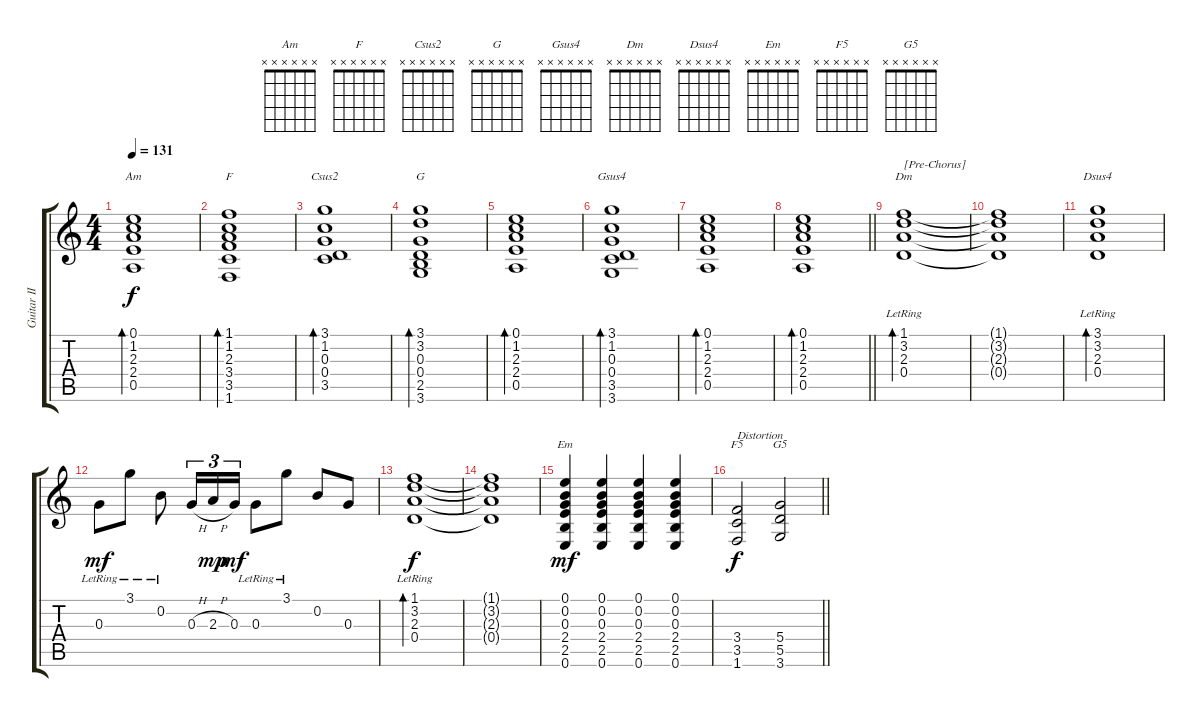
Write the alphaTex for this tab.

\track ("Guitar II" "Guitar II") {instrument acousticguitarsteel}
\staff {score tabs}
\tuning (E4 B3 G3 D3 A2 E2) {hide}
\chord ("Am" x x x x x x)
\chord ("F" x x x x x x)
\chord ("Csus2" x x x x x x)
\chord ("G" x x x x x x)
\chord ("Gsus4" x x x x x x)
\chord ("Dm" x x x x x x)
\chord ("Dsus4" x x x x x x)
\chord ("Em" x x x x x x)
\chord ("F5" x x x x x x)
\chord ("G5" x x x x x x)
\ts (4 4)
\tempo 131
\clef g2
\ks c
(0.1 1.2 2.3 2.4 0.5).1{bd 60 ch "Am" dy f} |
(1.1 1.2 2.3 3.4 3.5 1.6).1{bd 120 ch "F"} |
(3.1 1.2 0.3 0.4 3.5).1{bd 60 ch "Csus2"} |
(3.1 3.2 0.3 0.4 2.5 3.6).1{bd 120 ch "G"} |
(0.1 1.2 2.3 2.4 0.5).1{bd 60} |
(3.1 1.2 0.3 0.4 3.5 3.6).1{bd 120 ch "Gsus4"} |
(0.1 1.2 2.3 2.4 0.5).1{bd 60} |
\barLineRight lightlight
(0.1 1.2 2.3 2.4 0.5).1{bd 60} |
(1.1{lr} 3.2{lr} 2.3{lr} 0.4{lr}).1{bd 120 ch "Dm" txt "[Pre-Chorus]"} |
(1.1{t} 3.2{t} 2.3{t} 0.4{t}).1 |
(3.1{lr} 3.2{lr} 2.3{lr} 0.4{lr}).1{bd 120 ch "Dsus4"} |
0.3{lr}.8{dy mf} 3.1{lr}.8 0.2{lr}.8 0.3{h}.16{tu (3 2)} 2.3{h}.16{tu (3 2) dy mp} 0.3.16{tu (3 2) dy mf} 0.3{lr}.8 3.1{lr}.8 0.2.8 0.3.8 |
(1.1{lr} 3.2{lr} 2.3{lr} 0.4{lr}).1{bd 120 dy f} |
(1.1{t} 3.2{t} 2.3{t} 0.4{t}).1 |
(0.1 0.2 0.3 2.4 2.5 0.6).4{ch "Em" dy mf} (0.1 0.2 0.3 2.4 2.5 0.6).4 (0.1 0.2 0.3 2.4 2.5 0.6).4 (0.1 0.2 0.3 2.4 2.5 0.6).4 |
\barLineRight lightlight
(3.4 3.5 1.6).2{ch "F5" txt "Distortion" dy f instrument distortionguitar} (5.4 5.5 3.6).2{ch "G5"}
